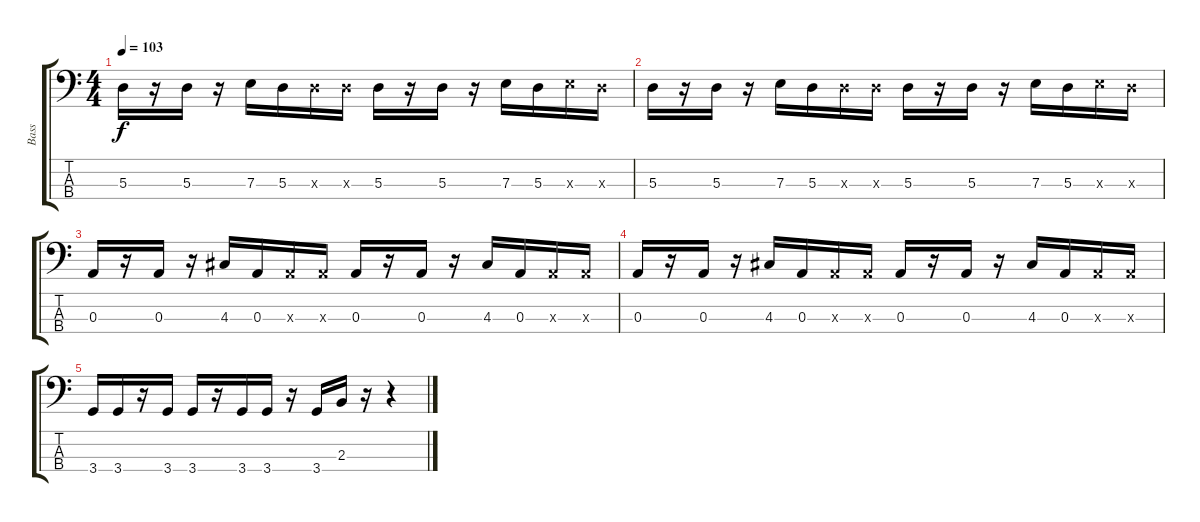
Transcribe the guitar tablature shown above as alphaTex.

\track ("Bass" "Bass") {instrument slapbass1}
\staff {score tabs}
\tuning (G2 D2 A1 E1) {hide}
\ts (4 4)
\tempo 103
\clef f4
\ks c
5.3.16{dy f} r.16 5.3.16 r.16 7.3.16 5.3.16 5.3{x}.16 5.3{x}.16 5.3.16 r.16 5.3.16 r.16 7.3.16 5.3.16 7.3{x}.16 5.3{x}.16 |
5.3.16 r.16 5.3.16 r.16 7.3.16 5.3.16 5.3{x}.16 5.3{x}.16 5.3.16 r.16 5.3.16 r.16 7.3.16 5.3.16 7.3{x}.16 5.3{x}.16 |
0.3.16 r.16 0.3.16 r.16 4.3.16 0.3.16 0.3{x}.16 0.3{x}.16 0.3.16 r.16 0.3.16 r.16 4.3.16 0.3.16 0.3{x}.16 0.3{x}.16 |
0.3.16 r.16 0.3.16 r.16 4.3.16 0.3.16 0.3{x}.16 0.3{x}.16 0.3.16 r.16 0.3.16 r.16 4.3.16 0.3.16 0.3{x}.16 0.3{x}.16 |
3.4.16 3.4.16 r.16 3.4.16 3.4.16 r.16 3.4.16 3.4.16 r.16 3.4.16 2.3.16 r.16 r.4
